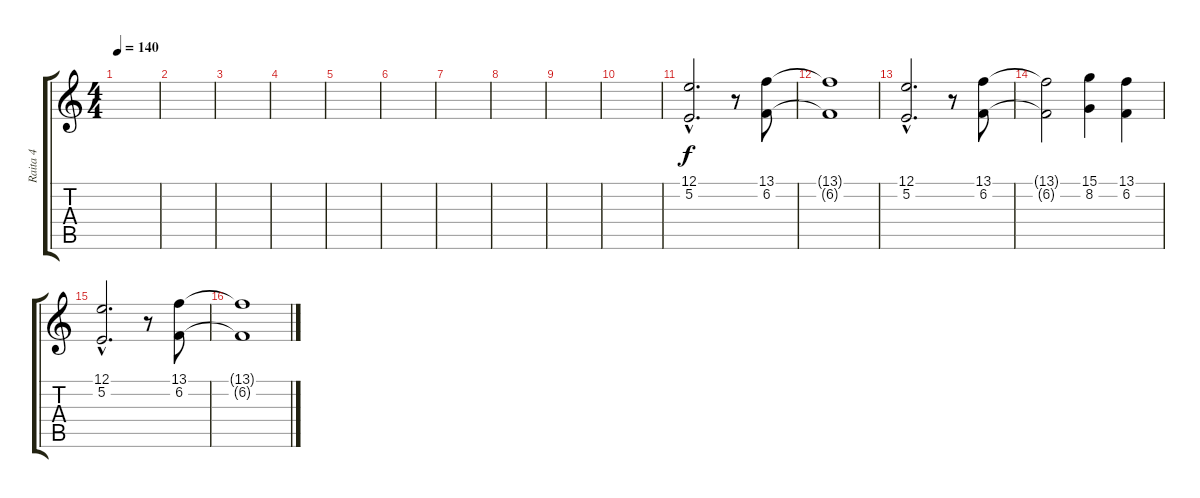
\track ("Raita 4" "Raita 4") {instrument stringensemble1}
\staff {score tabs}
\tuning (E4 B3 G3 D3 A2 E2) {hide}
\ts (4 4)
\tempo 140
\clef g2
\ks c
|
|
|
|
|
|
|
|
|
|
(12.1{hac} 5.2{hac}).2{d} r.8 (13.1 6.2).8 |
(13.1{t} 6.2{t}).1 |
(12.1{hac} 5.2{hac}).2{d} r.8 (13.1 6.2).8 |
(13.1{t} 6.2{t}).2 (15.1 8.2).4 (13.1 6.2).4 |
(12.1{hac} 5.2{hac}).2{d} r.8 (13.1 6.2).8 |
(13.1{t} 6.2{t}).1
